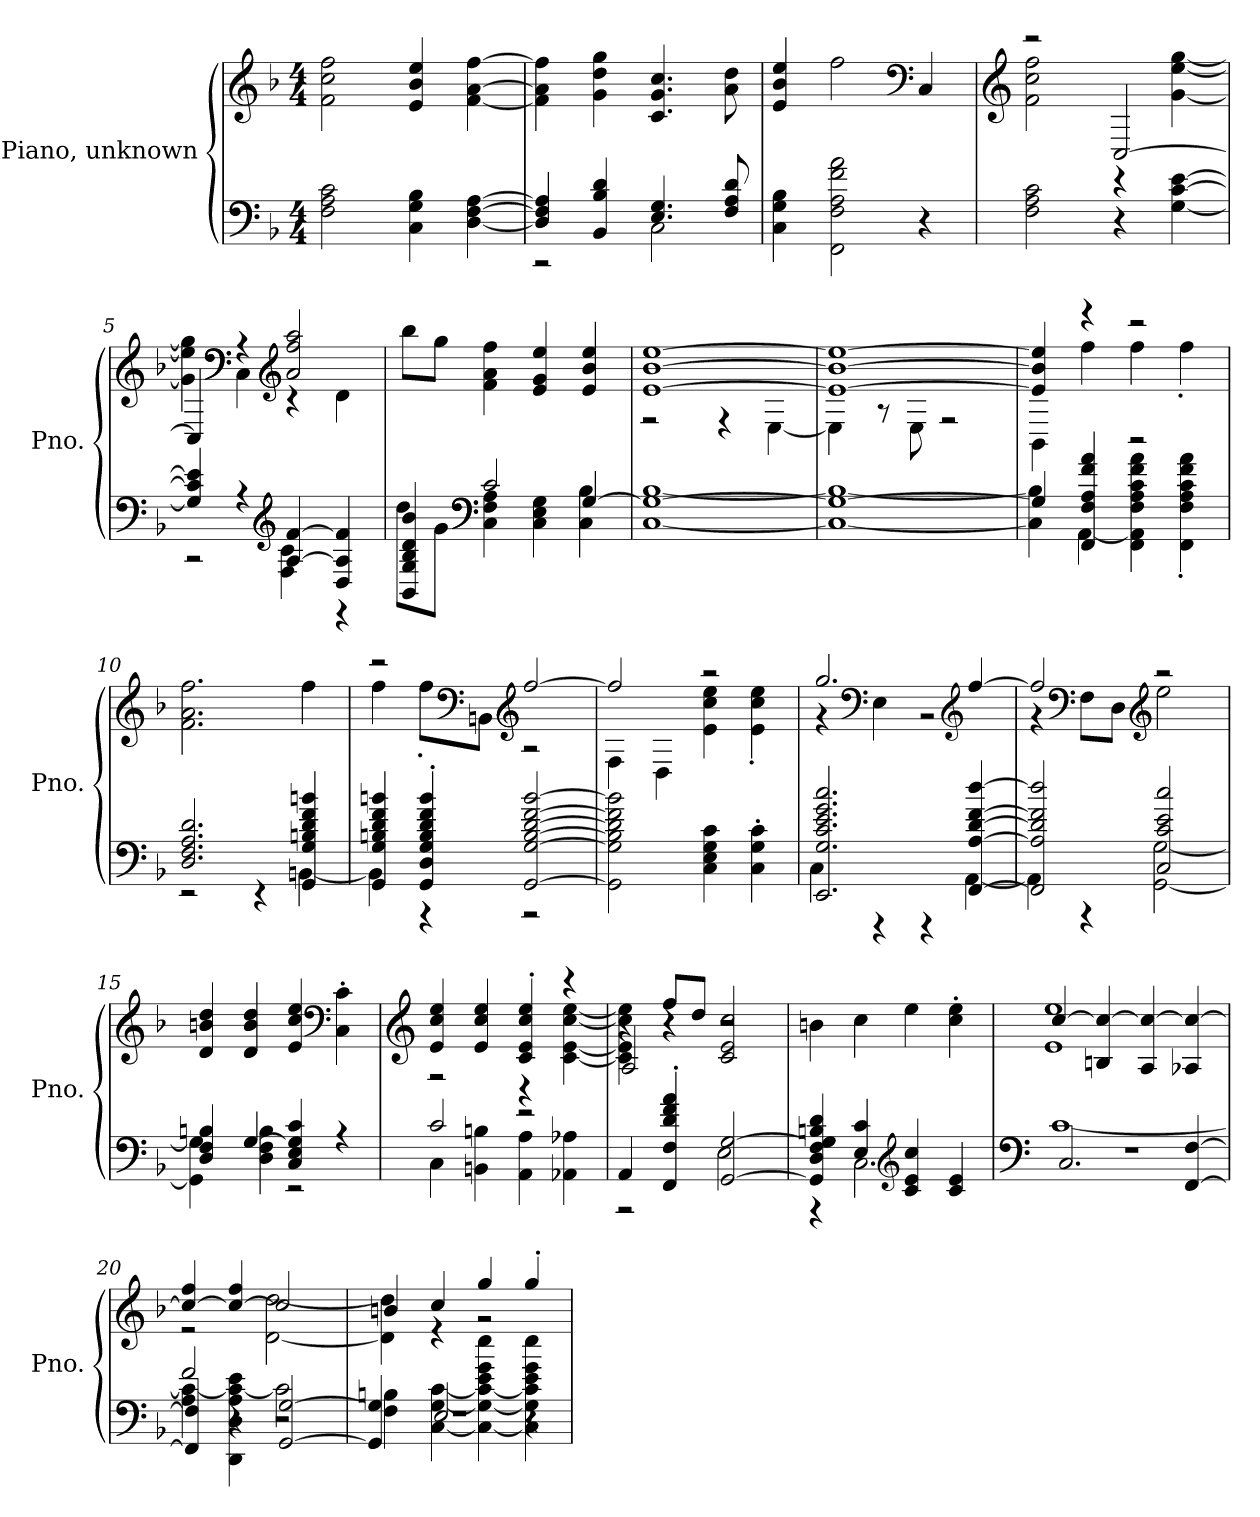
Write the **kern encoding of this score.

**kern	**kern
*part1	*part1
*staff2	*staff1
*I"Piano, unknown	*
*I'Pno.	*
*clefF4	*clefG2
*k[b-]	*k[b-]
*M4/4	*M4/4
*MM120	*MM120
=1	=1
2F\ 2A\ 2c\	2f\ 2cc\ 2ff\
4C\ 4G\ 4B-\	4e/ 4b-/ 4ee/
[4D\ [4F\ [4A\	[4f\ [4a\ [4ff\
=2	=2
*^	*
4D/] 4F/] 4A/]	2r	4f\] 4a\] 4ff\]
4BB-/ 4B-/ 4d/	.	4g\ 4dd\ 4gg\
4.E/ 4.G/	2C\	4.c/ 4.g/ 4.cc/
8F/ 8A/ 8d/	.	8a\ 8dd\
*v	*v	*
=3	=3
4C\ 4G\ 4B-\	4e/ 4b-/ 4ee/
2FF\ 2F\ 2A\ 2f\ 2a\	2ff\
*	*clefF4
4r	4C/
=4	=4
*	*clefG2
*	*^
2F\ 2A\ 2c\	2r	2f\ 2cc\ 2ff\
4r	[2C/	4r
[4G\ [4c\ [4e\	.	[4g\ [4ee\ [4gg\
=5	=5	=5
*^	*	*
4G/] 4c/] 4e/]	2r	4C/]	4g\] 4ee\] 4gg\]
*	*	*clefF4	*
4r	.	4r	4C\
*clefG2	*	*clefG2	*
[4A/ [4f/	4F\ 4c\	2a/ 2ff/ 2aa/	4r
4D/ 4A/] 4f/]	4r	.	4d\
*	*	*v	*v
=6	=6	=6
4BB-/ 4G/ 4B-/ 4d/ 4b-/	8dd\L	8bb-\L
.	8g\J	8gg\J
*clefF4	*	*
2c/	4C\ 4F\ 4A\	4f\ 4a\ 4ff\
.	4C\ 4E\ 4G\	4e/ 4g/ 4ee/
[4G/	4C\ 4B-\	4e/ 4b-/ 4ee/
=7	=7	=7
*	*	*^
1G_	[1C [1B-	[1e [1b- [1ee	2r
.	.	.	4r
.	.	.	[4E\
!!LO:LB:g=z	!!
=8	=8	=8	=8
1G_	1C_ 1B-_	1e_ 1b-_ 1ee_	4E\]
.	.	.	8r
.	.	.	8E\
.	.	.	2r
=9	=9	=9	=9
4G/]	4C\] 4B-\]	4e/] 4b-/] 4ee/]	4BB-\
4FF/ 4F/ 4A/ 4f/ 4a/	[4AA\	4r	4ff\
2r	4FF\ 4AA\] 4F\ 4A\ 4c\ 4f\ 4a\	2r	4ff\
.	4FF\' 4F\' 4A\' 4c\' 4f\' 4a\'	.	4ff'\
*	*	*v	*v
=10	=10	=10
2.D/ 2.F/ 2.A/ 2.d/	2r	2.f\ 2.a\ 2.ff\
.	4r	.
4GG/ 4G/ 4Bn/ 4d/ 4f/ 4bn/	[4BBn\	4ff\
=11	=11	=11
*	*	*^
4GG/ 4G/ 4Bn/ 4d/ 4f/ 4bn/	4BB\]	2r	4ff\
4GG/' 4D/' 4G/' 4B/' 4d/' 4f/' 4b/'	4r	.	8ff'\L
*	*	*clefF4	*
.	.	.	8BBn\J
*	*	*clefG2	*
[2GG/ [2G/ [2B/ [2d/ [2f/ [2b/	2r	[2ff/	2r
*v	*v	*	*
=12	=12	=12
2GG\] 2G\] 2B\] 2d\] 2f\] 2b\]	2ff/]	4F\
.	.	4D\
4C\ 4E\ 4G\ 4c\	2r	4e\ 4cc\ 4ee\
4C\' 4G\' 4c\'	.	4e\' 4cc\' 4ee\'
=13	=13	=13
*^	*	*
2.EE/ 2.G/ 2.c/ 2.e/ 2.g/ 2.cc/	4C\	2.gg/	4r
*	*	*clefF4	*
.	4r	.	4E\
.	4r	.	2r
*	*	*clefG2	*
[4FF/ [4A/ [4d/ [4f/ [4dd/	[4AA\	[4ff/	.
!!LO:LB:g=z	!!
=14	=14	=14	=14
2FF/] 2A/] 2d/] 2f/] 2dd/]	4AA\]	2ff/]	4r
*	*	*clefF4	*
.	4r	.	8F\L
.	.	.	8D\J
*	*	*clefG2	*
2C/ 2c/ 2e/ 2cc/	[2GG\ [2G\	2r	2ee\
*	*	*v	*v
=15	=15	=15
4D/ 4F/ 4Bn/	4GG\] 4G\]	4d/ 4bn/ 4dd/
[4G/	4D\ 4F\ 4B\	4d/ 4b/ 4dd/
4C/ 4E/ 4G/] 4c/	2r	4e/ 4cc/ 4ee/
*	*	*clefF4
4r	.	4C\' 4c\'
=16	=16	=16
*	*	*clefG2
*	*	*^
2c/	4C\	4e/ 4cc/ 4ee/	2r
.	4BBn\ 4Bn\	4e/ 4cc/ 4ee/	.
2r	4AA\ 4A\	4c/' 4e/' 4cc/' 4ee/'	4r
.	4AA-X\ 4A-X\	4r	[4c\ [4e\ [4cc\ [4ee\
=17	=17	=17	=17
*	*	*	*^
4AA/	2r	4r	4c\] 4e\] 4cc\] 4ee\]	2A/
4FF/' 4F/' 4d/' 4f/' 4a/'	.	8ff/L	4r	.
.	.	8dd/J	.	.
[2GG/ [2G/	2E\	2c/ 2e/ 2cc/	2r	2r
*	*	*v	*v	*v
=18	=18	=18
4GG/] 4D/ 4F/ 4G/] 4Bn/ 4d/	4r	4bn\
4E/ 4c/	2.C\	4cc\
*clefG2	*	*
4c/ 4e/ 4cc/	.	4ee\
4c/ 4e/	.	4cc\' 4ee\'
*v	*v	*
!!LO:LB:g=z
=19	=19
*clefF4	*
*^	*^
*	*^	*	*
1r	[1c	2.C/	[4cc/	1e 1ee
.	.	.	4Bn/ 4cc/_	.
.	.	.	4A/ 4cc/_	.
.	.	[4FF/ [4F/	4A-X/ 4cc/_	.
=20	=20	=20	=20	=20
2f/	4A\ 4c\_	4FF/] 4F/]	4cc/_ 4ff/	2r
.	4DD\ 4D\ 4A\ 4c\_ 4e\	4r	4cc/_ 4ff/	.
2r	2c\]	[2GG/ [2G/	2cc/]	[2d\ [2dd\
=21	=21	=21	=21	=21
1r	4F\ 4Bn\	4GG/] 4G/]	4bn/	4d\] 4dd\]
.	[4C\ [4G\ [4c\	2E/	4cc/	4r
.	4C\_ 4G\_ 4c\_ 4e\ 4g\ 4ee\	.	4gg/	2r
.	4C\] 4G\] 4c\] 4e\ 4g\ 4ee\	4r	4gg'/	.
*v	*v	*v	*	*
*	*v	*v
=	=
*-	*-
